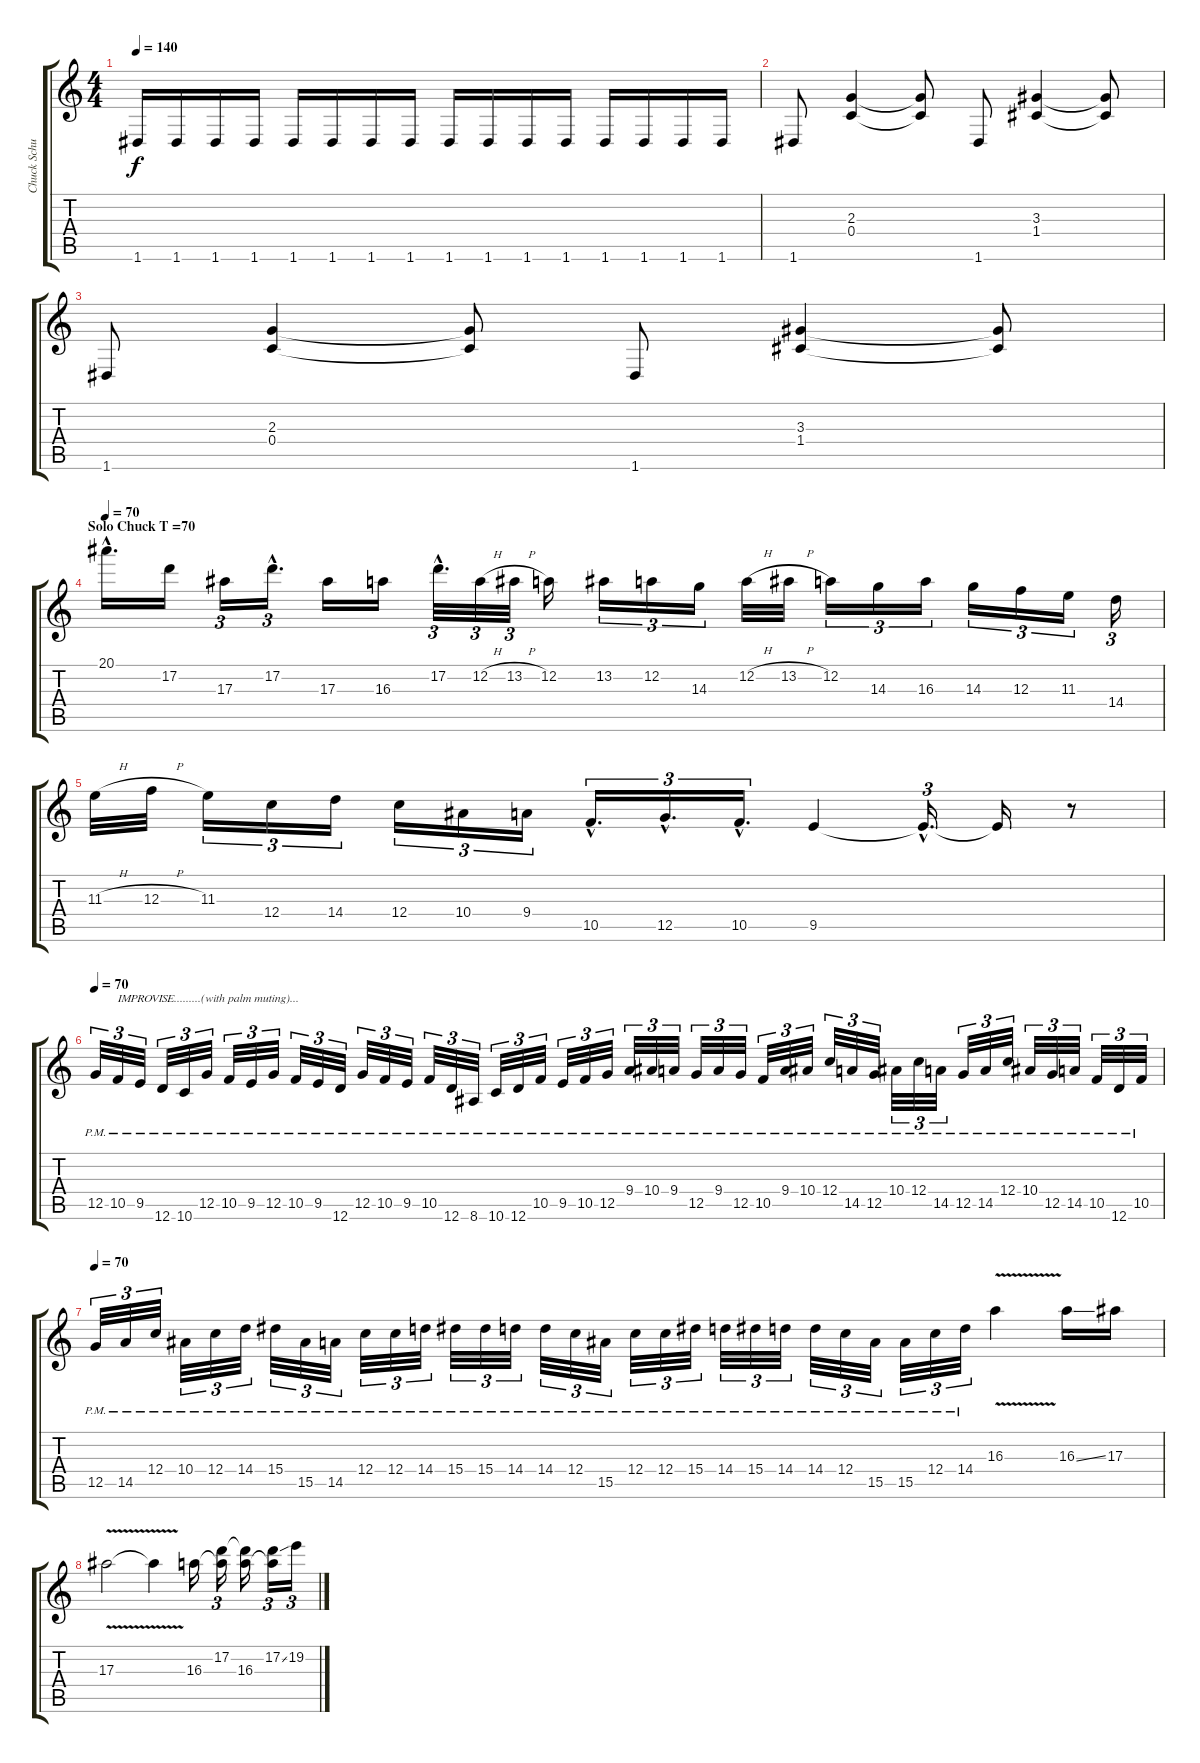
\track ("Chuck Schuldiner" "Chuck Schu") {instrument distortionguitar}
\staff {score tabs}
\tuning (D4 A3 F3 C3 G2 D2) {hide}
\ts (4 4)
\tempo 140
\clef g2
\ks c
1.6.16{dy f} 1.6.16 1.6.16 1.6.16 1.6.16 1.6.16 1.6.16 1.6.16 1.6.16 1.6.16 1.6.16 1.6.16 1.6.16 1.6.16 1.6.16 1.6.16 |
1.6.8 (2.3 0.4).4 (2.3{t} 0.4{t}).8 1.6.8 (3.3 1.4).4 (3.3{t} 1.4{t}).8 |
1.6.8 (2.3 0.4).4 (2.3{t} 0.4{t}).8 1.6.8 (3.3 1.4).4 (3.3{t} 1.4{t}).8 |
\section ("" "Solo Chuck T =70")
\tempo 70
20.1{hac}.16{d} 17.2.16 17.3.16{tu (3 2)} 17.2{hac}.16{d tu (3 2)} 17.3.16 16.3.16 17.2{hac}.32{d tu (3 2)} 12.2{h}.32{tu (3 2)} 13.2{h}.32{tu (3 2)} 12.2.16 13.2.16{tu (3 2)} 12.2.16{tu (3 2)} 14.3.16{tu (3 2)} 12.2{h}.32 13.2{h}.32 12.2.16{tu (3 2)} 14.3.16{tu (3 2)} 16.3.16{tu (3 2)} 14.3.16{tu (3 2)} 12.3.16{tu (3 2)} 11.3.16{tu (3 2)} 14.4.16{tu (3 2)} |
11.3{h}.32 12.3{h}.32 11.3.16{tu (3 2)} 12.4.16{tu (3 2)} 14.4.16{tu (3 2)} 12.4.16{tu (3 2)} 10.4.16{tu (3 2)} 9.4.16{tu (3 2)} 10.5{hac}.16{d tu (3 2)} 12.5{hac}.16{d tu (3 2)} 10.5{hac}.16{d tu (3 2)} 9.5.4 9.5{hac t}.16{d tu (3 2)} 9.5{t}.16 r.8 |
\tempo 70
12.5{pm}.32{tu (3 2)} 10.5{pm}.32{tu (3 2) txt "IMPROVISE.........(with palm muting)..."} 9.5{pm}.32{tu (3 2)} 12.6{pm}.32{tu (3 2)} 10.6{pm}.32{tu (3 2)} 12.5{pm}.32{tu (3 2)} 10.5{pm}.32{tu (3 2)} 9.5{pm}.32{tu (3 2)} 12.5{pm}.32{tu (3 2)} 10.5{pm}.32{tu (3 2)} 9.5{pm}.32{tu (3 2)} 12.6{pm}.32{tu (3 2)} 12.5{pm}.32{tu (3 2)} 10.5{pm}.32{tu (3 2)} 9.5{pm}.32{tu (3 2)} 10.5{pm}.32{tu (3 2)} 12.6{pm}.32{tu (3 2)} 8.6{pm}.32{tu (3 2)} 10.6{pm}.32{tu (3 2)} 12.6{pm}.32{tu (3 2)} 10.5{pm}.32{tu (3 2)} 9.5{pm}.32{tu (3 2)} 10.5{pm}.32{tu (3 2)} 12.5{pm}.32{tu (3 2)} 9.4{pm}.32{tu (3 2)} 10.4{pm}.32{tu (3 2)} 9.4{pm}.32{tu (3 2)} 12.5{pm}.32{tu (3 2)} 9.4{pm}.32{tu (3 2)} 12.5{pm}.32{tu (3 2)} 10.5{pm}.32{tu (3 2)} 9.4{pm}.32{tu (3 2)} 10.4{pm}.32{tu (3 2)} 12.4{pm}.32{tu (3 2)} 14.5{pm}.32{tu (3 2)} 12.5{pm}.32{tu (3 2)} 10.4{pm}.32{tu (3 2)} 12.4{pm}.32{tu (3 2)} 14.5{pm}.32{tu (3 2)} 12.5{pm}.32{tu (3 2)} 14.5{pm}.32{tu (3 2)} 12.4{pm}.32{tu (3 2)} 10.4{pm}.32{tu (3 2)} 12.5{pm}.32{tu (3 2)} 14.5{pm}.32{tu (3 2)} 10.5{pm}.32{tu (3 2)} 12.6{pm}.32{tu (3 2)} 10.5{pm}.32{tu (3 2)} |
\tempo 70
12.5{pm}.32{tu (3 2)} 14.5{pm}.32{tu (3 2)} 12.4{pm}.32{tu (3 2)} 10.4{pm}.32{tu (3 2)} 12.4{pm}.32{tu (3 2)} 14.4{pm}.32{tu (3 2)} 15.4{pm}.32{tu (3 2)} 15.5{pm}.32{tu (3 2)} 14.5{pm}.32{tu (3 2)} 12.4{pm}.32{tu (3 2)} 12.4{pm}.32{tu (3 2)} 14.4{pm}.32{tu (3 2)} 15.4{pm}.32{tu (3 2)} 15.4{pm}.32{tu (3 2)} 14.4{pm}.32{tu (3 2)} 14.4{pm}.32{tu (3 2)} 12.4{pm}.32{tu (3 2)} 15.5{pm}.32{tu (3 2)} 12.4{pm}.32{tu (3 2)} 12.4{pm}.32{tu (3 2)} 15.4{pm}.32{tu (3 2)} 14.4{pm}.32{tu (3 2)} 15.4{pm}.32{tu (3 2)} 14.4{pm}.32{tu (3 2)} 14.4{pm}.32{tu (3 2)} 12.4{pm}.32{tu (3 2)} 15.5{pm}.32{tu (3 2)} 15.5{pm}.32{tu (3 2)} 12.4{pm}.32{tu (3 2)} 14.4{pm}.32{tu (3 2)} 16.3{v}.4 16.3{ss}.16 17.3.16 |
17.3{v}.2 17.3{t}.4 16.3.16 (17.2 16.3{t}).16{tu (3 2)} (17.2{t} 16.3).16 (17.2{ss} 16.3{t}).16{tu (3 2)} 19.2.16{tu (3 2)}
